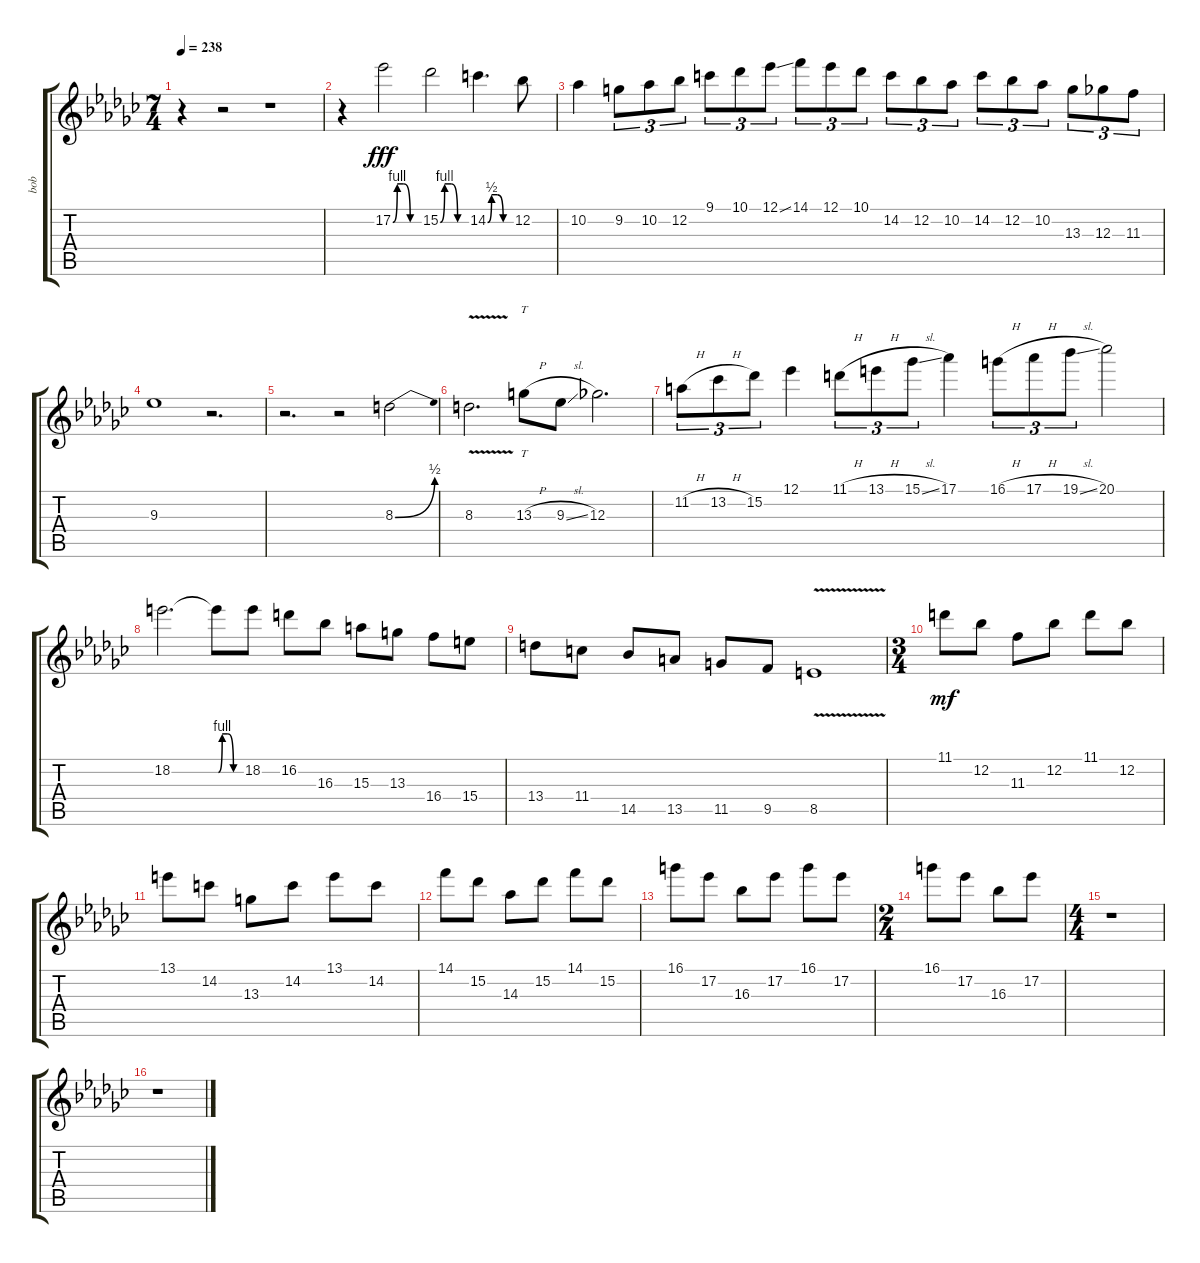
\track ("bob" "bob") {instrument distortionguitar}
\staff {score tabs}
\tuning (Eb4 Bb3 Gb3 Db3 Ab2 Db2) {hide}
\ts (7 4)
\tempo 238
\clef g2
\ks gb
r.4{dy fff} r.2 r.1 |
r.4 17.2{be (custom 0 0 10 4 25 4 40 0 60 0)}.2 15.2{be (custom 0 0 10 4 25 4 40 0 60 0)}.2 14.2{be (custom 0 0 10 2 25 2 40 0 60 0)}.4{d} 12.2.8 |
10.2.4 9.2.8{tu (3 2)} 10.2.8{tu (3 2)} 12.2.8{tu (3 2)} 9.1.8{tu (3 2)} 10.1.8{tu (3 2)} 12.1{ss}.8{tu (3 2)} 14.1.8{tu (3 2)} 12.1.8{tu (3 2)} 10.1.8{tu (3 2)} 14.2.8{tu (3 2)} 12.2.8{tu (3 2)} 10.2.8{tu (3 2)} 14.2.8{tu (3 2)} 12.2.8{tu (3 2)} 10.2.8{tu (3 2)} 13.3.8{tu (3 2)} 12.3.8{tu (3 2)} 11.3.8{tu (3 2)} |
9.3.1 r.2{d} |
r.2{d} r.2 8.3{be (bend 0 0 60 2)}.2 |
8.3{v}.2{d} 13.3{h}.8{tt} 9.3{sl}.8 12.3.2{d} |
11.2{h}.8{tu (3 2)} 13.2{h}.8{tu (3 2)} 15.2.8{tu (3 2)} 12.1.4 11.1{h}.8{tu (3 2)} 13.1{h}.8{tu (3 2)} 15.1{sl}.8{tu (3 2)} 17.1.4 16.1{h}.8{tu (3 2)} 17.1{h}.8{tu (3 2)} 19.1{sl}.8{tu (3 2)} 20.1.2 |
18.2.2{d} 18.2{be (custom 0 0 10 4 25 4 40 0 60 0) t}.8 18.2.8 16.2.8 16.3.8 15.3.8 13.3.8 16.4.8 15.4.8 |
13.4.8 11.4.8 14.5.8 13.5.8 11.5.8 9.5.8 8.5{v}.1 |
\ts (3 4)
11.1.8{dy mf} 12.2.8 11.3.8 12.2.8 11.1.8 12.2.8 |
13.1.8 14.2.8 13.3.8 14.2.8 13.1.8 14.2.8 |
14.1.8 15.2.8 14.3.8 15.2.8 14.1.8 15.2.8 |
16.1.8 17.2.8 16.3.8 17.2.8 16.1.8 17.2.8 |
\ts (2 4)
16.1.8 17.2.8 16.3.8 17.2.8 |
\ts (4 4)
r.1 |
r.1
